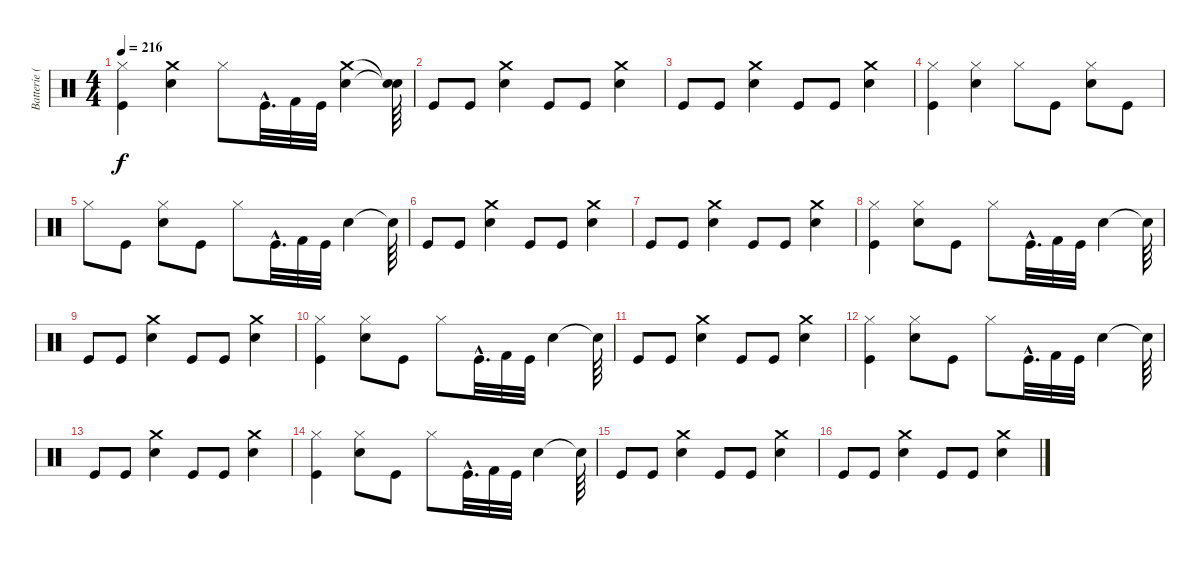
\track ("Batterie ( Lars )" "Batterie (") {instrument percussion}
\staff {score}
\articulation defaults
\ts (4 4)
\tempo 216
\clef neutral
\ks c
("Hi-Hat (closed)" "Kick (hit)").4{dy f} ("Crash medium (hit)" "Snare (hit) 2").4 "Hi-Hat (closed)".8 "Kick (hit)"{hac}.32{d} "Kick (hit) 2".32 "Kick (hit)".32 ("Crash medium (hit)" "Snare (hit) 2").4 ("Snare (hit)"{t} "Snare (hit)"{t}).64 |
"Kick (hit)".8 "Kick (hit)".8 ("Snare (hit) 2" "Crash medium (hit)").4 "Kick (hit)".8 "Kick (hit)".8 ("Snare (hit) 2" "Crash medium (hit)").4 |
"Kick (hit)".8 "Kick (hit)".8 ("Snare (hit) 2" "Crash medium (hit)").4 "Kick (hit)".8 "Kick (hit)".8 ("Snare (hit) 2" "Crash medium (hit)").4 |
("Kick (hit)" "Hi-Hat (closed)").4 ("Hi-Hat (closed)" "Snare (hit) 2").4 "Hi-Hat (closed)".8 "Kick (hit)".8 ("Snare (hit) 2" "Hi-Hat (closed)").8 "Kick (hit)".8 |
"Hi-Hat (closed)".8 "Kick (hit)".8 ("Snare (hit) 2" "Hi-Hat (closed)").8 "Kick (hit)".8 "Hi-Hat (closed)".8 "Kick (hit)"{hac}.32{d} "Kick (hit) 2".32 "Kick (hit)".32 "Snare (hit) 2".4 "Snare (hit)"{t}.64 |
"Kick (hit)".8 "Kick (hit)".8 ("Snare (hit) 2" "Crash medium (hit)").4 "Kick (hit)".8 "Kick (hit)".8 ("Snare (hit) 2" "Crash medium (hit)").4 |
"Kick (hit)".8 "Kick (hit)".8 ("Snare (hit) 2" "Crash medium (hit)").4 "Kick (hit)".8 "Kick (hit)".8 ("Snare (hit) 2" "Crash medium (hit)").4 |
("Kick (hit)" "Hi-Hat (closed)").4 ("Snare (hit) 2" "Hi-Hat (closed)").8 "Kick (hit)".8 "Hi-Hat (closed)".8 "Kick (hit)"{hac}.32{d} "Kick (hit) 2".32 "Kick (hit)".32 "Snare (hit) 2".4 "Snare (hit)"{t}.64 |
"Kick (hit)".8 "Kick (hit)".8 ("Snare (hit) 2" "Crash medium (hit)").4 "Kick (hit)".8 "Kick (hit)".8 ("Snare (hit) 2" "Crash medium (hit)").4 |
("Kick (hit)" "Hi-Hat (closed)").4 ("Snare (hit) 2" "Hi-Hat (closed)").8 "Kick (hit)".8 "Hi-Hat (closed)".8 "Kick (hit)"{hac}.32{d} "Kick (hit) 2".32 "Kick (hit)".32 "Snare (hit) 2".4 "Snare (hit)"{t}.64 |
"Kick (hit)".8 "Kick (hit)".8 ("Snare (hit) 2" "Crash medium (hit)").4 "Kick (hit)".8 "Kick (hit)".8 ("Snare (hit) 2" "Crash medium (hit)").4 |
("Kick (hit)" "Hi-Hat (closed)").4 ("Snare (hit) 2" "Hi-Hat (closed)").8 "Kick (hit)".8 "Hi-Hat (closed)".8 "Kick (hit)"{hac}.32{d} "Kick (hit) 2".32 "Kick (hit)".32 "Snare (hit) 2".4 "Snare (hit)"{t}.64 |
"Kick (hit)".8 "Kick (hit)".8 ("Snare (hit) 2" "Crash medium (hit)").4 "Kick (hit)".8 "Kick (hit)".8 ("Snare (hit) 2" "Crash medium (hit)").4 |
("Kick (hit)" "Hi-Hat (closed)").4 ("Snare (hit) 2" "Hi-Hat (closed)").8 "Kick (hit)".8 "Hi-Hat (closed)".8 "Kick (hit)"{hac}.32{d} "Kick (hit) 2".32 "Kick (hit)".32 "Snare (hit) 2".4 "Snare (hit)"{t}.64 |
"Kick (hit)".8 "Kick (hit)".8 ("Snare (hit) 2" "Crash medium (hit)").4 "Kick (hit)".8 "Kick (hit)".8 ("Snare (hit) 2" "Crash medium (hit)").4 |
"Kick (hit)".8 "Kick (hit)".8 ("Snare (hit) 2" "Crash medium (hit)").4 "Kick (hit)".8 "Kick (hit)".8 ("Snare (hit) 2" "Crash medium (hit)").4
